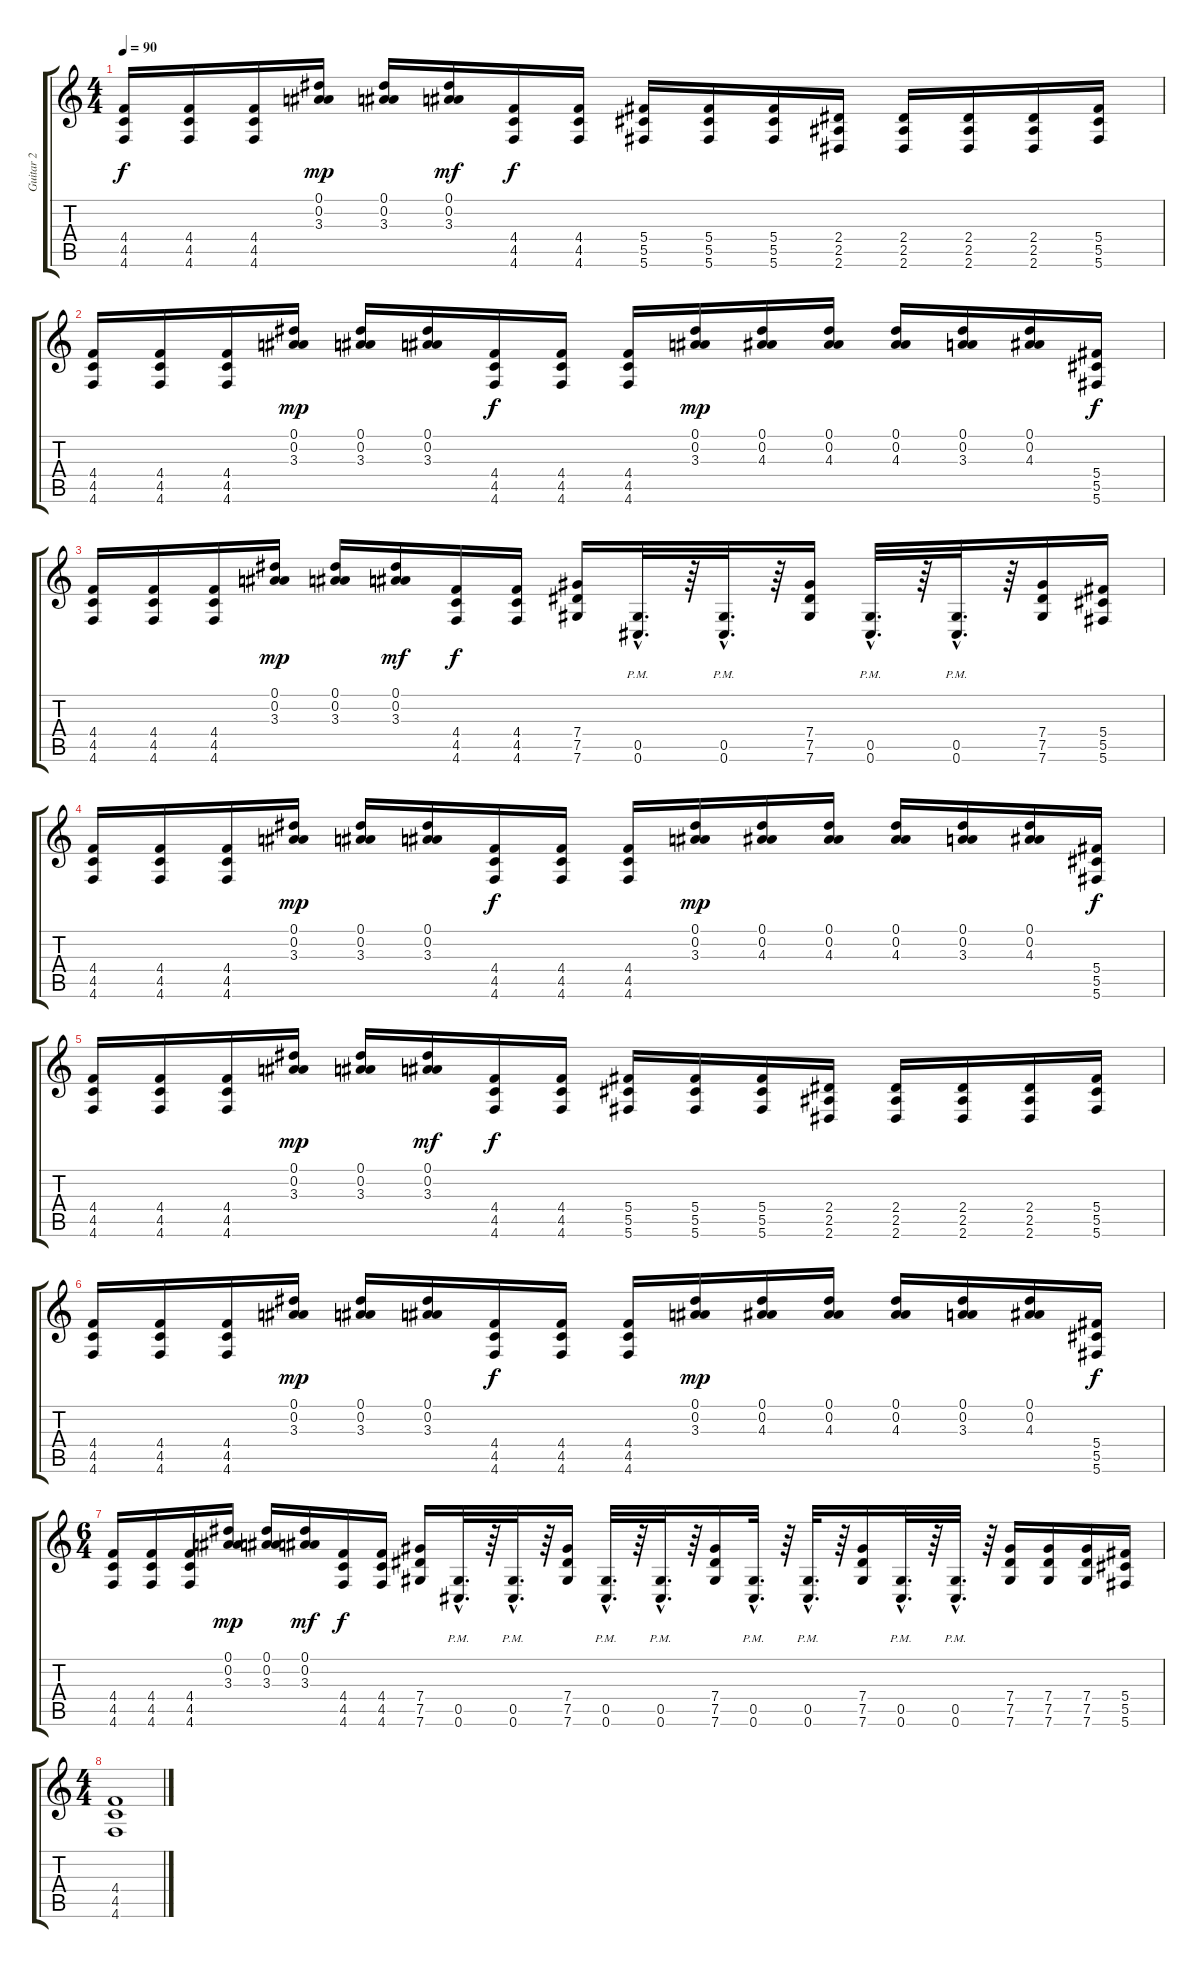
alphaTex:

\track ("Guitar 2" "Guitar 2") {instrument distortionguitar}
\staff {score tabs}
\tuning (Eb4 Bb3 Gb3 Db3 Ab2 Db2) {hide}
\ts (4 4)
\tempo 90
\clef g2
\ks c
(4.4 4.5 4.6).16{dy f} (4.4 4.5 4.6).16 (4.4 4.5 4.6).16 (0.1 0.2 3.3).16{dy mp} (0.1 0.2 3.3).16 (0.1 0.2 3.3).16{dy mf} (4.4 4.5 4.6).16{dy f} (4.4 4.5 4.6).16 (5.4 5.5 5.6).16 (5.4 5.5 5.6).16 (5.4 5.5 5.6).16 (2.4 2.5 2.6).16 (2.4 2.5 2.6).16 (2.4 2.5 2.6).16 (2.4 2.5 2.6).16 (5.4 5.5 5.6).16 |
(4.4 4.5 4.6).16 (4.4 4.5 4.6).16 (4.4 4.5 4.6).16 (0.1 0.2 3.3).16{dy mp} (0.1 0.2 3.3).16 (0.1 0.2 3.3).16 (4.4 4.5 4.6).16{dy f} (4.4 4.5 4.6).16 (4.4 4.5 4.6).16 (0.1 0.2 3.3).16{dy mp} (0.1 0.2 4.3).16 (0.1 0.2 4.3).16 (0.1 0.2 4.3).16 (0.1 0.2 3.3).16 (0.1 0.2 4.3).16 (5.4 5.5 5.6).16{dy f} |
(4.4 4.5 4.6).16 (4.4 4.5 4.6).16 (4.4 4.5 4.6).16 (0.1 0.2 3.3).16{dy mp} (0.1 0.2 3.3).16 (0.1 0.2 3.3).16{dy mf} (4.4 4.5 4.6).16{dy f} (4.4 4.5 4.6).16 (7.4 7.5 7.6).16 (0.5{hac pm} 0.6{hac pm}).32{d} r.64 (0.5{hac pm} 0.6{hac pm}).32{d} r.64 (7.4 7.5 7.6).16 (0.5{hac pm} 0.6{hac pm}).32{d} r.64 (0.5{hac pm} 0.6{hac pm}).32{d} r.64 (7.4 7.5 7.6).16 (5.4 5.5 5.6).16 |
(4.4 4.5 4.6).16 (4.4 4.5 4.6).16 (4.4 4.5 4.6).16 (0.1 0.2 3.3).16{dy mp} (0.1 0.2 3.3).16 (0.1 0.2 3.3).16 (4.4 4.5 4.6).16{dy f} (4.4 4.5 4.6).16 (4.4 4.5 4.6).16 (0.1 0.2 3.3).16{dy mp} (0.1 0.2 4.3).16 (0.1 0.2 4.3).16 (0.1 0.2 4.3).16 (0.1 0.2 3.3).16 (0.1 0.2 4.3).16 (5.4 5.5 5.6).16{dy f} |
(4.4 4.5 4.6).16 (4.4 4.5 4.6).16 (4.4 4.5 4.6).16 (0.1 0.2 3.3).16{dy mp} (0.1 0.2 3.3).16 (0.1 0.2 3.3).16{dy mf} (4.4 4.5 4.6).16{dy f} (4.4 4.5 4.6).16 (5.4 5.5 5.6).16 (5.4 5.5 5.6).16 (5.4 5.5 5.6).16 (2.4 2.5 2.6).16 (2.4 2.5 2.6).16 (2.4 2.5 2.6).16 (2.4 2.5 2.6).16 (5.4 5.5 5.6).16 |
(4.4 4.5 4.6).16 (4.4 4.5 4.6).16 (4.4 4.5 4.6).16 (0.1 0.2 3.3).16{dy mp} (0.1 0.2 3.3).16 (0.1 0.2 3.3).16 (4.4 4.5 4.6).16{dy f} (4.4 4.5 4.6).16 (4.4 4.5 4.6).16 (0.1 0.2 3.3).16{dy mp} (0.1 0.2 4.3).16 (0.1 0.2 4.3).16 (0.1 0.2 4.3).16 (0.1 0.2 3.3).16 (0.1 0.2 4.3).16 (5.4 5.5 5.6).16{dy f} |
\ts (6 4)
(4.4 4.5 4.6).16 (4.4 4.5 4.6).16 (4.4 4.5 4.6).16 (0.1 0.2 3.3).16{dy mp} (0.1 0.2 3.3).16 (0.1 0.2 3.3).16{dy mf} (4.4 4.5 4.6).16{dy f} (4.4 4.5 4.6).16 (7.4 7.5 7.6).16 (0.5{hac pm} 0.6{hac pm}).32{d} r.64 (0.5{hac pm} 0.6{hac pm}).32{d} r.64 (7.4 7.5 7.6).16 (0.5{hac pm} 0.6{hac pm}).32{d} r.64 (0.5{hac pm} 0.6{hac pm}).32{d} r.64 (7.4 7.5 7.6).16 (0.5{hac pm} 0.6{hac pm}).32{d} r.64 (0.5{hac pm} 0.6{hac pm}).32{d} r.64 (7.4 7.5 7.6).16 (0.5{hac pm} 0.6{hac pm}).32{d} r.64 (0.5{hac pm} 0.6{hac pm}).32{d} r.64 (7.4 7.5 7.6).16 (7.4 7.5 7.6).16 (7.4 7.5 7.6).16 (5.4 5.5 5.6).16 |
\ts (4 4)
(4.4 4.5 4.6).1{volume 0}
